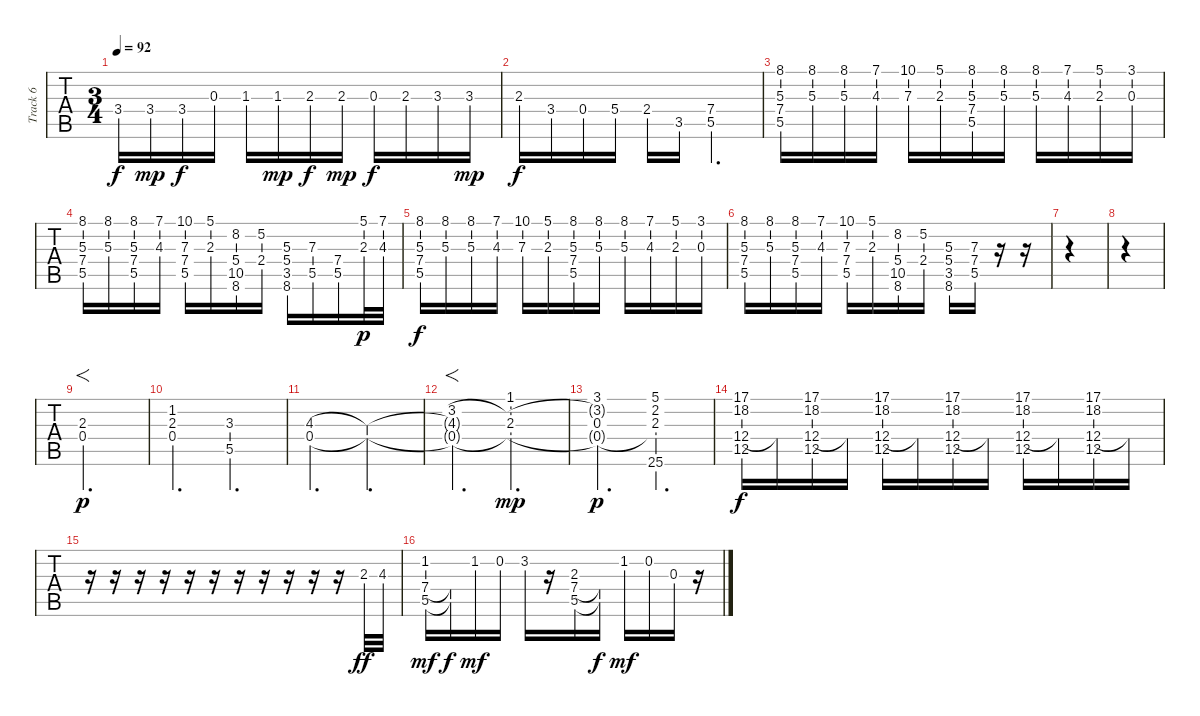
\track ("Track 6" "Track 6") {instrument stringensemble1}
\staff {tabs}
\tuning (E4 B3 G3 D3 A2 E2) {hide}
\ts (3 4)
\tempo 92
\clef g2
\ks c
3.4.16{dy f volume 11} 3.4.16{dy mp} 3.4.16{dy f} 0.3.16 1.3.16 1.3.16{dy mp} 2.3.16{dy f} 2.3.16{dy mp} 0.3.16{dy f} 2.3.16 3.3.16 3.3.16{dy mp} |
2.3.16{dy f} 3.4.16 0.4.16 5.4.16 2.4.16 3.5.16 (7.4 5.5).4{d} |
(8.1 5.3 7.4 5.5).16 (8.1 5.3).16 (8.1 5.3).16 (7.1 4.3).16 (10.1 7.3).16 (5.1 2.3).16 (8.1 5.3 7.4 5.5).16 (8.1 5.3).16 (8.1 5.3).16 (7.1 4.3).16 (5.1 2.3).16 (3.1 0.3).16 |
(8.1 5.3 7.4 5.5).16 (8.1 5.3).16 (8.1 5.3 7.4 5.5).16 (7.1 4.3).16 (10.1 7.3 7.4 5.5).16 (5.1 2.3).16 (8.2 5.4 10.5 8.6).16 (5.2 2.4).16 (5.3 5.4 3.5 8.6).16 (7.3 5.5).16 (7.4 5.5).16 (5.1 2.3).32{dy p} (7.1 4.3).32 |
(8.1 5.3 7.4 5.5).16{dy f} (8.1 5.3).16 (8.1 5.3).16 (7.1 4.3).16 (10.1 7.3).16 (5.1 2.3).16 (8.1 5.3 7.4 5.5).16 (8.1 5.3).16 (8.1 5.3).16 (7.1 4.3).16 (5.1 2.3).16 (3.1 0.3).16 |
(8.1 5.3 7.4 5.5).16 (8.1 5.3).16 (8.1 5.3 7.4 5.5).16 (7.1 4.3).16 (10.1 7.3 7.4 5.5).16 (5.1 2.3).16 (8.2 5.4 10.5 8.6).16 (5.2 2.4).16 (5.3 5.4 3.5 8.6).16 (7.3 7.4 5.5).16 r.16 r.16 |
|
|
(2.3 0.4).2{f d dy p} |
(1.2 2.3 0.4).4{d volume 11} (3.3 5.5).4{d} |
(4.3 0.4).4{d} (4.3{t} 0.4{t}).4{d} |
(3.2 4.3{t} 0.4{t}).4{f d} (1.1 3.2{t} 2.3 0.4{t}).4{d dy mp} |
(3.1 3.2{t} 0.3 0.4{t}).4{d dy p} (5.1 2.2 2.3 0.4{t} 25.6).4{d} |
(17.1 18.2 12.4 12.5).16{dy f} 12.4{t}.16 (17.1 18.2 12.4 12.5).16 12.4{t}.16 (17.1 18.2 12.4 12.5).16 12.4{t}.16 (17.1 18.2 12.4 12.5).16 12.4{t}.16 (17.1 18.2 12.4 12.5).16 12.4{t}.16 (17.1 18.2 12.4 12.5).16 12.4{t}.16 |
r.16 r.16 r.16 r.16 r.16 r.16 r.16 r.16 r.16 r.16 r.16 2.3.32{dy ff} 4.3.32 |
(1.2 7.4 5.5).16{dy mf} (7.4{t} 5.5{t}).16{dy f} 1.2.16{dy mf} 0.2.16 3.2.16 r.16 (2.3 7.4 5.5).16 (7.4{t} 5.5{t}).16{dy f} 1.2.16{dy mf} 0.2.16 0.3.16 r.16
